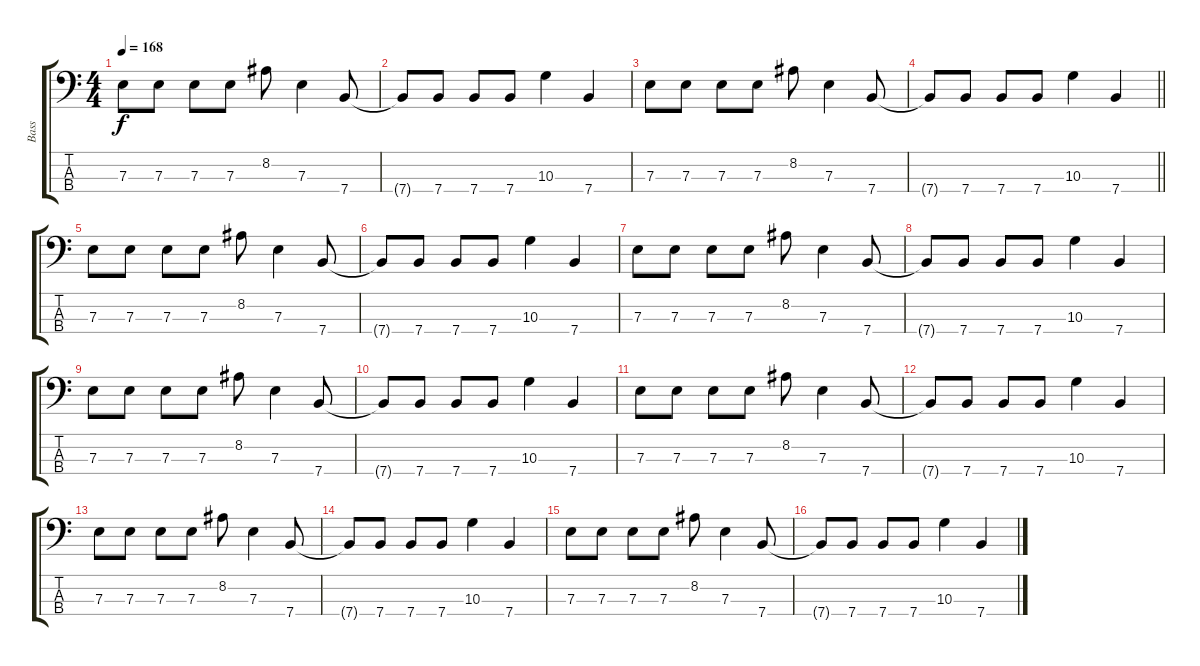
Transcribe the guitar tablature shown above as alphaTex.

\track ("Bass" "Bass") {instrument electricbassfinger}
\staff {score tabs}
\tuning (G2 D2 A1 E1) {hide}
\ts (4 4)
\tempo 168
\clef f4
\ks c
7.3.8{dy f} 7.3.8 7.3.8 7.3.8 8.2.8 7.3.4 7.4.8 |
7.4{t}.8 7.4.8 7.4.8 7.4.8 10.3.4 7.4.4 |
7.3.8 7.3.8 7.3.8 7.3.8 8.2.8 7.3.4 7.4.8 |
\barLineRight lightlight
7.4{t}.8 7.4.8 7.4.8 7.4.8 10.3.4 7.4.4 |
7.3.8 7.3.8 7.3.8 7.3.8 8.2.8 7.3.4 7.4.8 |
7.4{t}.8 7.4.8 7.4.8 7.4.8 10.3.4 7.4.4 |
7.3.8 7.3.8 7.3.8 7.3.8 8.2.8 7.3.4 7.4.8 |
7.4{t}.8 7.4.8 7.4.8 7.4.8 10.3.4 7.4.4 |
7.3.8 7.3.8 7.3.8 7.3.8 8.2.8 7.3.4 7.4.8 |
7.4{t}.8 7.4.8 7.4.8 7.4.8 10.3.4 7.4.4 |
7.3.8 7.3.8 7.3.8 7.3.8 8.2.8 7.3.4 7.4.8 |
7.4{t}.8 7.4.8 7.4.8 7.4.8 10.3.4 7.4.4 |
7.3.8 7.3.8 7.3.8 7.3.8 8.2.8 7.3.4 7.4.8 |
7.4{t}.8 7.4.8 7.4.8 7.4.8 10.3.4 7.4.4 |
7.3.8 7.3.8 7.3.8 7.3.8 8.2.8 7.3.4 7.4.8 |
7.4{t}.8 7.4.8 7.4.8 7.4.8 10.3.4 7.4.4
